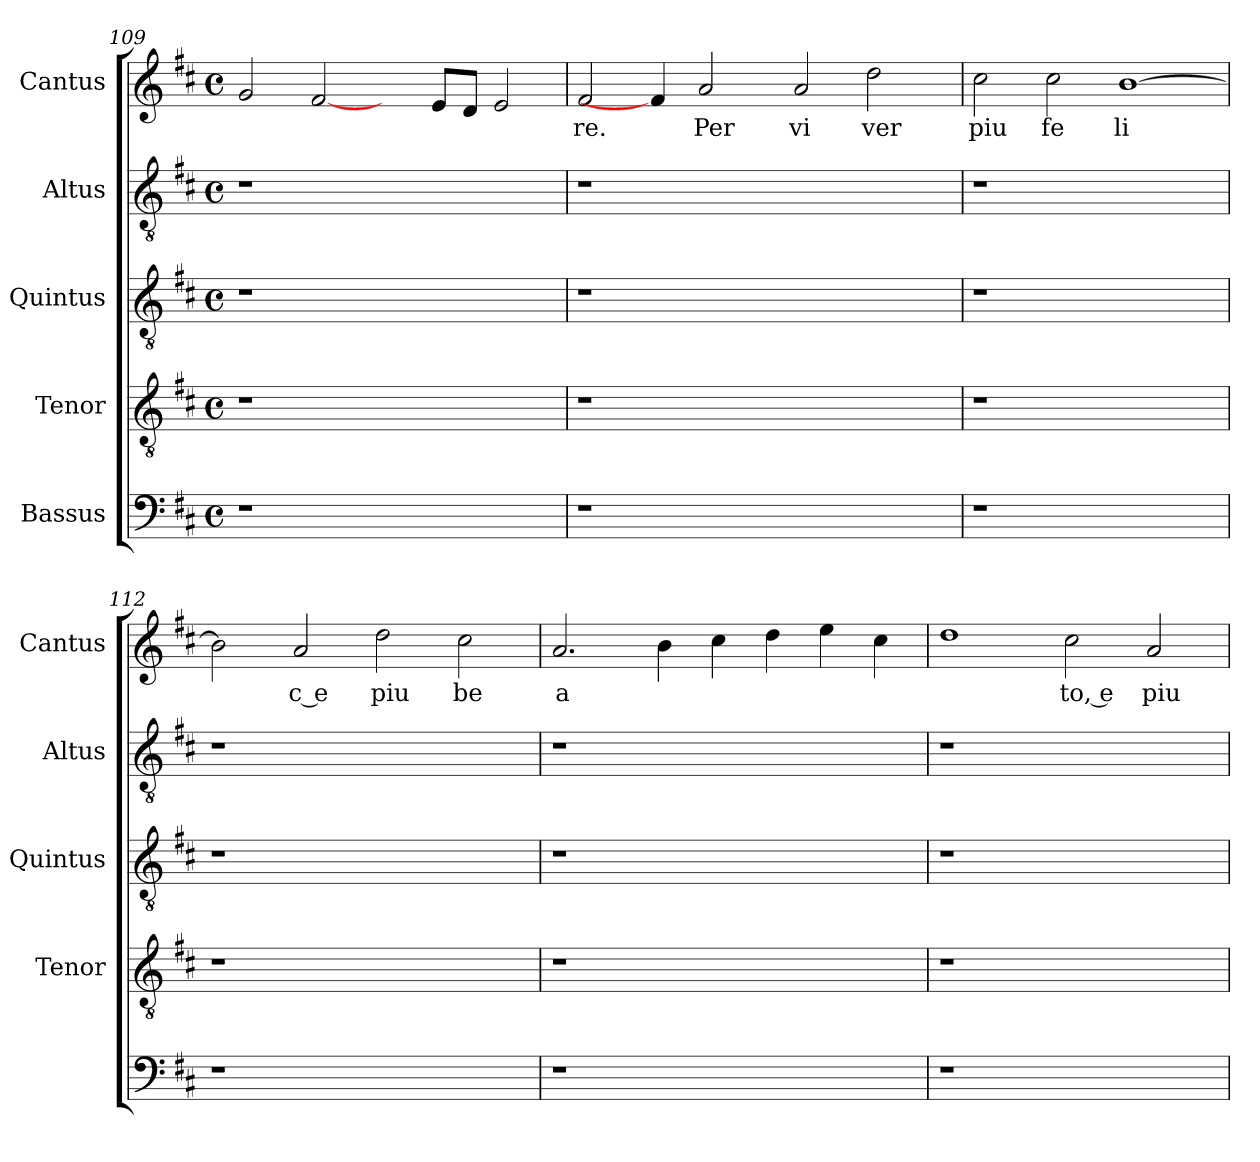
**kern	**kern	**kern	**kern	**kern	**text
*part5	*part4	*part3	*part2	*part1	*part1
*staff5	*staff4	*staff3	*staff2	*staff1	*staff1
*I"Bassus	*I"Tenor	*I"Quintus	*I"Altus	*I"Cantus	*
*	*I'Tenor	*I'Quintus	*I'Altus	*I'Cantus	*
!!LO:LB:g=z
*clefF4	*clefGv2	*clefGv2	*clefGv2	*clefG2	*
*k[f#c#]	*k[f#c#]	*k[f#c#]	*k[f#c#]	*k[f#c#]	*
*D:	*D:	*D:	*D:	*D:	*
*M4/4	*M4/4	*M4/4	*M4/4	*M4/4	*
*met(c)	*met(c)	*met(c)	*met(c)	*met(c)	*
=109	=109	=109	=109	=109	=109
1r	1r	1r	1r	2g/	.
.	.	.	.	[2f#/	.
1ryy	1ryy	1ryy	1ryy	4ryy	.
.	.	.	.	8e/L	.
.	.	.	.	8d/J	.
.	.	.	.	2e/	.
=110	=110	=110	=110	=110	=110
!	!	!	!	!	!LO:LY:b
1r	1r	1r	1r	2f#/	re.
.	.	.	.	4f#/]	.
!	!	!	!	!	!LO:LY:b
.	.	.	.	2a/	Per
1ryy	1ryy	1ryy	1ryy	.	.
!	!	!	!	!	!LO:LY:b
.	.	.	.	2a/	vi
!	!	!	!	!	!LO:LY:b
.	.	.	.	2dd\	ver
4ryy	4ryy	4ryy	4ryy	.	.
=111	=111	=111	=111	=111	=111
!	!	!	!	!	!LO:LY:b
1r	1r	1r	1r	2cc#\	piu
!	!	!	!	!	!LO:LY:b
.	.	.	.	2cc#\	fe
!	!	!	!	!	!LO:LY:b
1ryy	1ryy	1ryy	1ryy	[>1b	li
=112	=112	=112	=112	=112	=112
1r	1r	1r	1r	2b\]	.
!	!	!	!	!	!LO:LY:b:rj
.	.	.	.	2a/	c e
!	!	!	!	!	!LO:LY:b
1ryy	1ryy	1ryy	1ryy	2dd\	piu
!	!	!	!	!	!LO:LY:b
.	.	.	.	2cc#\	be
=113	=113	=113	=113	=113	=113
!	!	!	!	!	!LO:LY:b
1r	1r	1r	1r	2.a/	a
.	.	.	.	4b\	.
1ryy	1ryy	1ryy	1ryy	4cc#\	.
.	.	.	.	4dd\	.
.	.	.	.	4ee\	.
.	.	.	.	4cc#\	.
=114	=114	=114	=114	=114	=114
1r	1r	1r	1r	1dd	.
!	!	!	!	!	!LO:LY:b:rj
1ryy	1ryy	1ryy	1ryy	2cc#\	to, e
!	!	!	!	!	!LO:LY:b
.	.	.	.	2a/	piu
=	=	=	=	=	=
*-	*-	*-	*-	*-	*-
